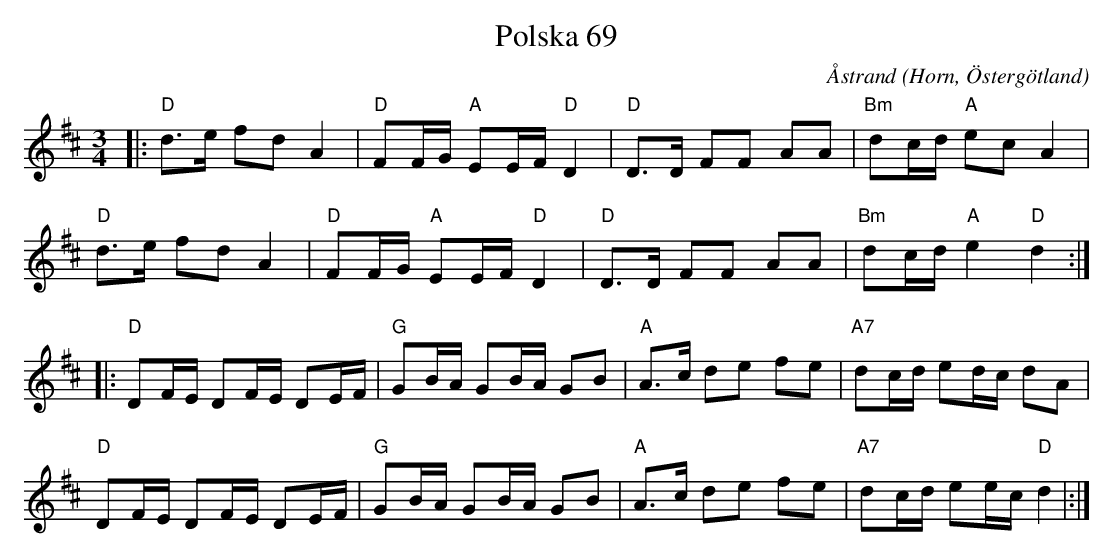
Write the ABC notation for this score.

X:1
T:Polska 69
C:Åstrand
O:Horn, Östergötland
M:3/4
L:1/8
K:D
V:1
|:"D"d>e fd A2|"D"FF/G/"A" EE/F/ "D"D2|"D"D>D FF AA|"Bm"dc/d/ "A"ec A2|
"D"d>e fd A2|"D"FF/G/"A" EE/F/ "D"D2|"D"D>D FF AA|"Bm"dc/d/ "A"e2 "D" d2:|
|:"D"DF/E/ DF/E/ DE/F/|"G"GB/A/ GB/A/ GB|"A"A>c de fe|"A7"dc/d/ ed/c/ dA|
"D"DF/E/ DF/E/ DE/F/|"G"GB/A/ GB/A/ GB|"A"A>c de fe|"A7"dc/d/ ee/c/ "D" d2|:|]
